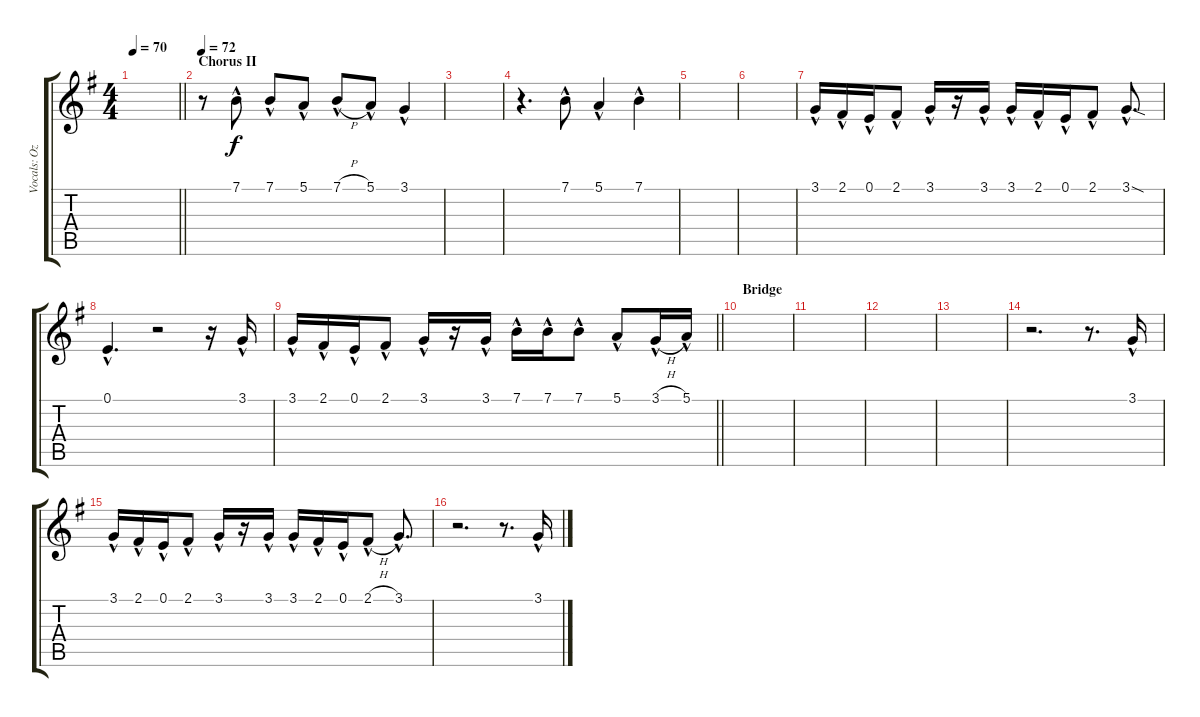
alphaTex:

\track ("Vocals: Ozzy" "Vocals: Oz") {instrument lead1square}
\staff {score tabs}
\tuning (E4 B3 G3 D3 A2 E2) {hide}
\ts (4 4)
\tempo 70
\clef g2
\barLineRight lightlight
\ks g
|
\section ("" "Chorus II")
\tempo 72
r.8 7.1{hac}.8 7.1{hac}.8 5.1{hac}.8 7.1{h hac}.8 5.1{hac}.8 3.1{hac}.4 |
|
r.4{d} 7.1{hac}.8 5.1{hac}.4 7.1{hac}.4 |
|
|
3.1{hac}.16 2.1{hac}.16 0.1{hac}.16 2.1{hac}.8 3.1{hac}.16 r.16 3.1{hac}.16 3.1{hac}.16 2.1{hac}.16 0.1{hac}.16 2.1{hac}.8 3.1{sod hac}.8{d} |
0.1{hac}.4{d} r.2 r.16 3.1{hac}.16 |
\barLineRight lightlight
3.1{hac}.16 2.1{hac}.16 0.1{hac}.16 2.1{hac}.8 3.1{hac}.16 r.16 3.1{hac}.16 7.1{hac}.16 7.1{hac}.16 7.1{hac}.8 5.1{hac}.8 3.1{h hac}.16 5.1{hac}.16 |
\section ("" "Bridge")
|
|
|
|
r.2{d} r.8{d} 3.1{hac}.16 |
3.1{hac}.16 2.1{hac}.16 0.1{hac}.16 2.1{hac}.8 3.1{hac}.16 r.16 3.1{hac}.16 3.1{hac}.16 2.1{hac}.16 0.1{hac}.16 2.1{h hac}.8 3.1{hac}.8{d} |
r.2{d} r.8{d} 3.1{hac}.16
